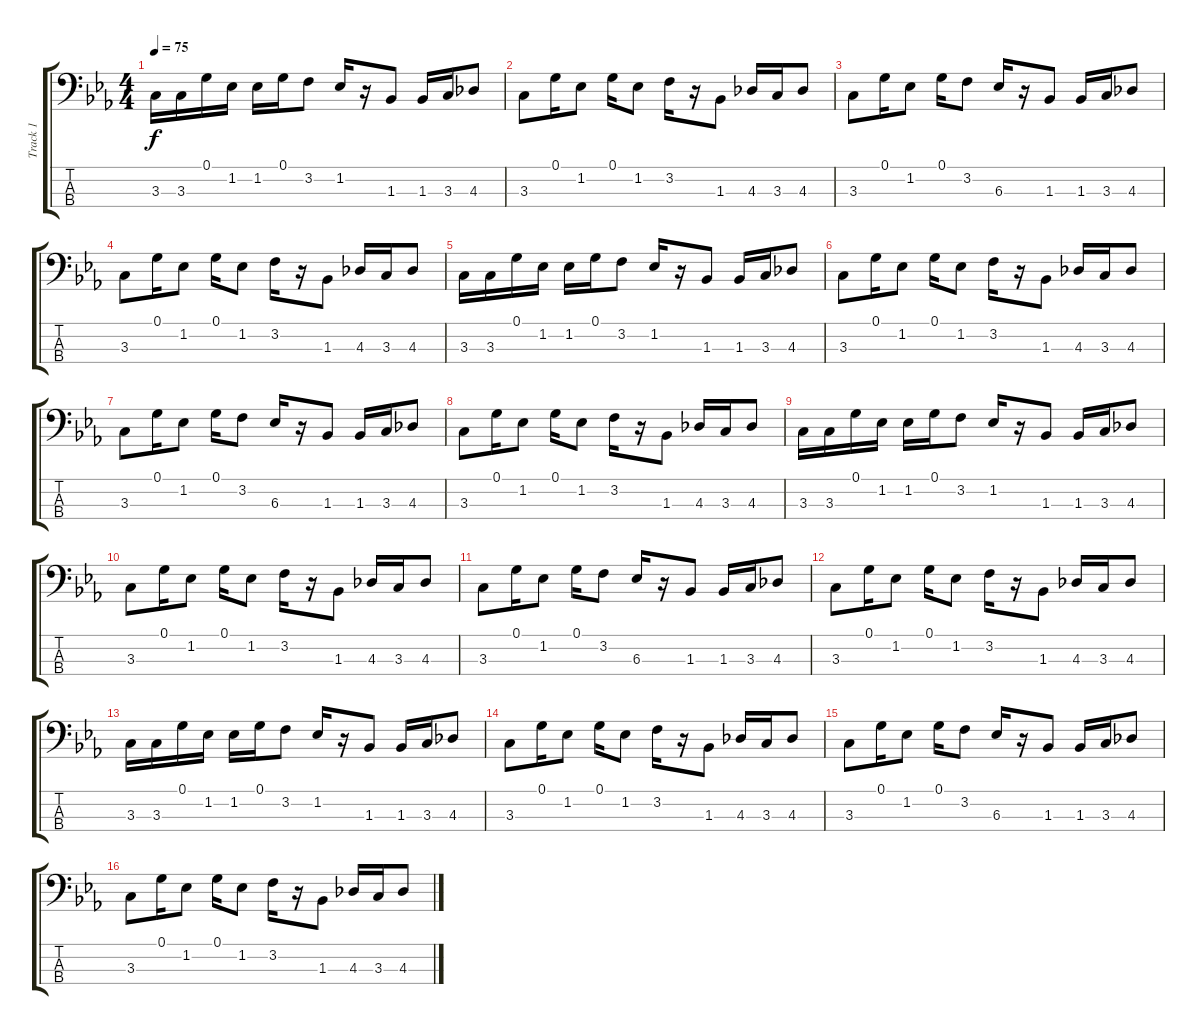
\track ("Track 1" "Track 1") {instrument electricbassfinger}
\staff {score tabs}
\tuning (G2 D2 A1 E1) {hide}
\ts (4 4)
\tempo 75
\clef f4
\ks cminor
3.3.16{dy f} 3.3.16 0.1.16 1.2.16 1.2.16 0.1.16 3.2.8 1.2.16 r.16 1.3.8 1.3.16 3.3.16 4.3.8 |
3.3.8 0.1.16 1.2.8 0.1.16 1.2.8 3.2.16 r.16 1.3.8 4.3.16 3.3.16 4.3.8 |
3.3.8 0.1.16 1.2.8 0.1.16 3.2.8 6.3.16 r.16 1.3.8 1.3.16 3.3.16 4.3.8 |
3.3.8 0.1.16 1.2.8 0.1.16 1.2.8 3.2.16 r.16 1.3.8 4.3.16 3.3.16 4.3.8 |
3.3.16 3.3.16 0.1.16 1.2.16 1.2.16 0.1.16 3.2.8 1.2.16 r.16 1.3.8 1.3.16 3.3.16 4.3.8 |
3.3.8 0.1.16 1.2.8 0.1.16 1.2.8 3.2.16 r.16 1.3.8 4.3.16 3.3.16 4.3.8 |
3.3.8 0.1.16 1.2.8 0.1.16 3.2.8 6.3.16 r.16 1.3.8 1.3.16 3.3.16 4.3.8 |
3.3.8 0.1.16 1.2.8 0.1.16 1.2.8 3.2.16 r.16 1.3.8 4.3.16 3.3.16 4.3.8 |
3.3.16 3.3.16 0.1.16 1.2.16 1.2.16 0.1.16 3.2.8 1.2.16 r.16 1.3.8 1.3.16 3.3.16 4.3.8 |
3.3.8 0.1.16 1.2.8 0.1.16 1.2.8 3.2.16 r.16 1.3.8 4.3.16 3.3.16 4.3.8 |
3.3.8 0.1.16 1.2.8 0.1.16 3.2.8 6.3.16 r.16 1.3.8 1.3.16 3.3.16 4.3.8 |
3.3.8 0.1.16 1.2.8 0.1.16 1.2.8 3.2.16 r.16 1.3.8 4.3.16 3.3.16 4.3.8 |
3.3.16 3.3.16 0.1.16 1.2.16 1.2.16 0.1.16 3.2.8 1.2.16 r.16 1.3.8 1.3.16 3.3.16 4.3.8 |
3.3.8 0.1.16 1.2.8 0.1.16 1.2.8 3.2.16 r.16 1.3.8 4.3.16 3.3.16 4.3.8 |
3.3.8 0.1.16 1.2.8 0.1.16 3.2.8 6.3.16 r.16 1.3.8 1.3.16 3.3.16 4.3.8 |
3.3.8 0.1.16 1.2.8 0.1.16 1.2.8 3.2.16 r.16 1.3.8 4.3.16 3.3.16 4.3.8
